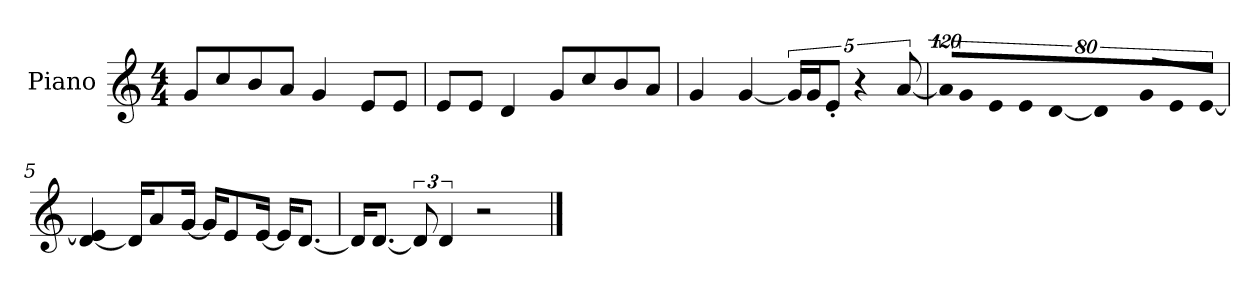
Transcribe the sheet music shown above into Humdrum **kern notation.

**kern
*part1
*staff1
*I"Piano
*I'P-no
*clefG2
*k[]
*M4/4
*MM90
=1
8g/L
8cc/
8b/
8a/J
4g/
8e/L
8e/J
=2
8e/L
8e/J
4d/
8g/L
8cc/
8b/
8a/J
=3
4g/
[4g/
20g/LL]
20g/J
10e'/J
5r
[10a/
=4
!LO:N:vis=16
1920%107a/KL]
!LO:N:vis=8
640%71g/
!LO:N:vis=8
640%71e/
!LO:N:vis=8
640%71e/
!LO:N:vis=16
[1920%107d/Jk
!LO:N:vis=4
1920%427d/]
!LO:N:vis=8
640%71g/L
!LO:N:vis=8
640%71e/
!LO:N:vis=8
[640%71e/J
=5
[4d/ 4e/]
16d/KL]
8a/
[16g/Jk
16g/KL]
8e/
[16e/Jk
16e/KL]
[8.d/J
!!LO:LB:g=z
=6
16d/KL]
[8.d/J
12d/]
6d/
2r
==
*-
